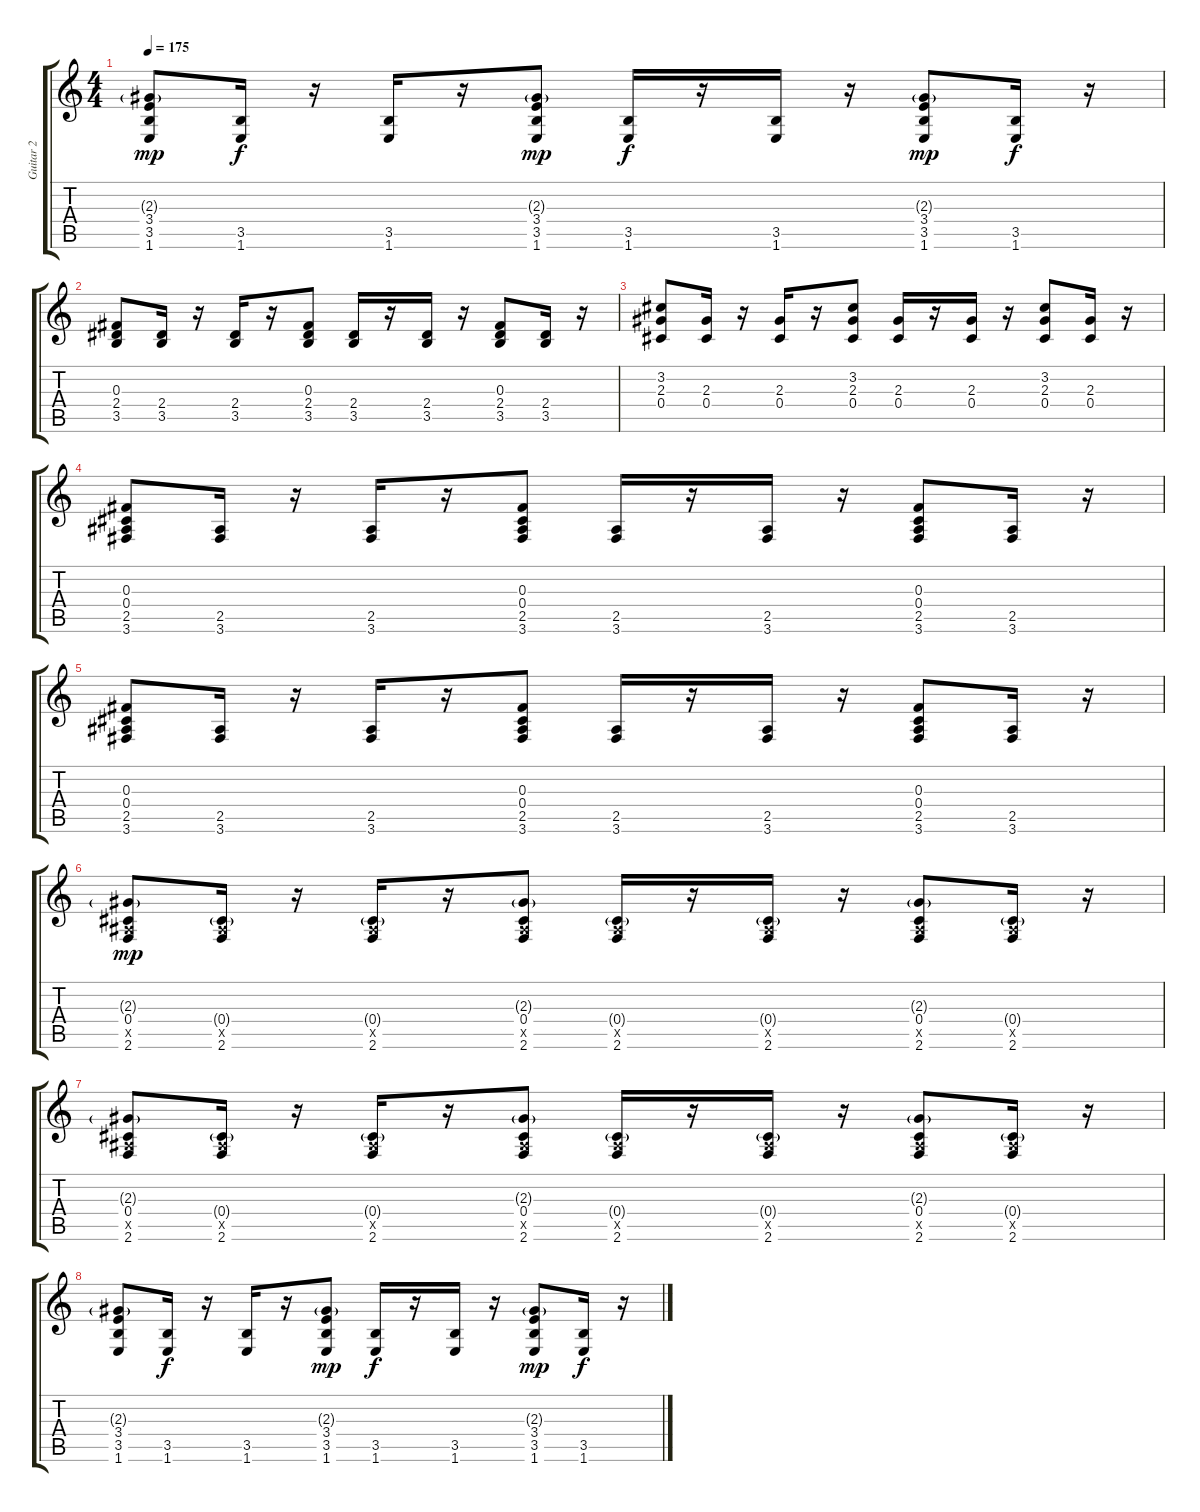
\track ("Guitar 2" "Guitar 2") {instrument distortionguitar}
\staff {score tabs}
\tuning (Eb4 Bb3 Gb3 Db3 Ab2 Eb2) {hide}
\ts (4 4)
\tempo 175
\clef g2
\ks c
(2.3{g} 3.4 3.5 1.6).8{dy mp} (3.5 1.6).16{dy f} r.16 (3.5 1.6).16 r.16 (2.3{g} 3.4 3.5 1.6).8{dy mp} (3.5 1.6).16{dy f} r.16 (3.5 1.6).16 r.16 (2.3{g} 3.4 3.5 1.6).8{dy mp} (3.5 1.6).16{dy f} r.16 |
(0.3 2.4 3.5).8 (2.4 3.5).16 r.16 (2.4 3.5).16 r.16 (0.3 2.4 3.5).8 (2.4 3.5).16 r.16 (2.4 3.5).16 r.16 (0.3 2.4 3.5).8 (2.4 3.5).16 r.16 |
(3.2 2.3 0.4).8 (2.3 0.4).16 r.16 (2.3 0.4).16 r.16 (3.2 2.3 0.4).8 (2.3 0.4).16 r.16 (2.3 0.4).16 r.16 (3.2 2.3 0.4).8 (2.3 0.4).16 r.16 |
(0.3 0.4 2.5 3.6).8 (2.5 3.6).16 r.16 (2.5 3.6).16 r.16 (0.3 0.4 2.5 3.6).8 (2.5 3.6).16 r.16 (2.5 3.6).16 r.16 (0.3 0.4 2.5 3.6).8 (2.5 3.6).16 r.16 |
(0.3 0.4 2.5 3.6).8 (2.5 3.6).16 r.16 (2.5 3.6).16 r.16 (0.3 0.4 2.5 3.6).8 (2.5 3.6).16 r.16 (2.5 3.6).16 r.16 (0.3 0.4 2.5 3.6).8 (2.5 3.6).16 r.16 |
(2.3{g} 0.4 2.5{x} 2.6).8{dy mp} (0.4{g} 2.5{x} 2.6).16 r.16 (0.4{g} 2.5{x} 2.6).16 r.16 (2.3{g} 0.4 2.5{x} 2.6).8 (0.4{g} 2.5{x} 2.6).16 r.16 (0.4{g} 2.5{x} 2.6).16 r.16 (2.3{g} 0.4 2.5{x} 2.6).8 (0.4{g} 2.5{x} 2.6).16 r.16 |
(2.3{g} 0.4 2.5{x} 2.6).8 (0.4{g} 2.5{x} 2.6).16 r.16 (0.4{g} 2.5{x} 2.6).16 r.16 (2.3{g} 0.4 2.5{x} 2.6).8 (0.4{g} 2.5{x} 2.6).16 r.16 (0.4{g} 2.5{x} 2.6).16 r.16 (2.3{g} 0.4 2.5{x} 2.6).8 (0.4{g} 2.5{x} 2.6).16 r.16 |
(2.3{g} 3.4 3.5 1.6).8 (3.5 1.6).16{dy f} r.16 (3.5 1.6).16 r.16 (2.3{g} 3.4 3.5 1.6).8{dy mp} (3.5 1.6).16{dy f} r.16 (3.5 1.6).16 r.16 (2.3{g} 3.4 3.5 1.6).8{dy mp} (3.5 1.6).16{dy f} r.16
